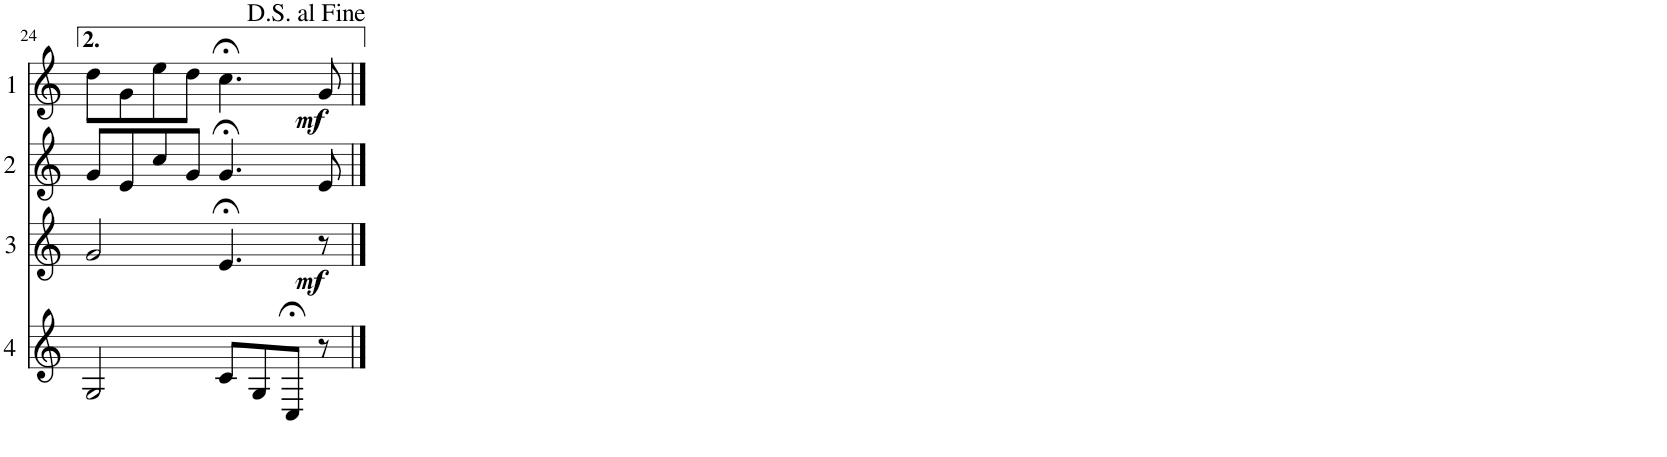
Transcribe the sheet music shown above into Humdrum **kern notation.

**kern	**kern	**dynam	**kern	**kern	**dynam
*part4	*part3	*part3	*part2	*part1	*part1
*staff4	*staff3	*staff3	*staff2	*staff1	*staff1
*I"Cor 4	*I"Cor 3	*	*I"Cor 2	*I"Cor 1	*
!!LO:PB:g=z
*clefG2	*clefG2	*	*clefG2	*clefG2	*
*Trd4c7	*Trd4c7	*	*Trd4c7	*Trd4c7	*
*k[]	*k[]	*	*k[]	*k[]	*
*M4/4	*M4/4	*	*M4/4	*M4/4	*
=24	=24	=24	=24	=24	=24
2G/	2g/	.	8g/L	8dd\L	.
.	.	.	8e/	8g\	.
.	.	.	8cc/	8ee\	.
.	.	.	8g/J	8dd\J	.
8c/L	4.e;</	.	4.g;</	4.cc;<\	.
8G/	.	.	.	.	.
8C;</J	.	.	.	.	.
!	!	!LO:DY:b	!	!	!LO:DY:b
8r	8r	mf	8e/	8g/	mf
==	==	==	==	==	==
*-	*-	*-	*-	*-	*-
